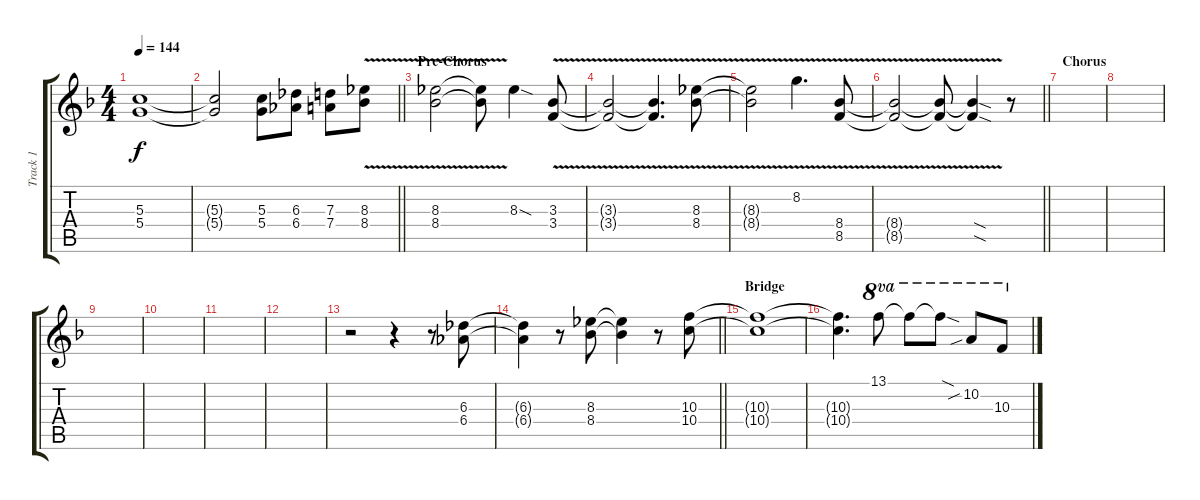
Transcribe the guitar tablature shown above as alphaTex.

\track ("Track 1" "Track 1") {instrument overdrivenguitar}
\staff {score tabs}
\tuning (E4 B3 G3 D3 A2 E2) {hide}
\ts (4 4)
\tempo 144
\clef g2
\ks f
(5.3{t} 5.4{t}).1{dy f} |
\barLineRight lightlight
(5.3{t} 5.4{t}).2 (5.3 5.4).8 (6.3 6.4).8 (7.3 7.4).8 (8.3{v} 8.4{v}).8 |
\section ("" "Pre-Chorus")
(8.3{v} 8.4{v}).2 (8.3{t} 8.4{t}).8 8.3{sod}.4 (3.3{v} 3.4{v}).8 |
(3.3{v t} 3.4{v t}).2 (3.3{v t} 3.4{v t}).4{d} (8.3{v} 8.4{v}).8 |
(8.3{v t} 8.4{v t}).2 8.2{v}.4{d} (8.4{v} 8.5{v}).8 |
\barLineRight lightlight
(8.4{v t} 8.5{v t}).2 (8.4{v t} 8.5{v t}).8 (8.4{sod t} 8.5{sod t}).4 r.8 |
\section ("" "Chorus")
|
|
|
|
|
|
r.2 r.4 r.8 (6.3 6.4).8 |
\barLineRight lightlight
(6.3{t} 6.4{t}).4 r.8 (8.3 8.4).8 (8.3{t} 8.4{t}).4 r.8 (10.3 10.4).8 |
\section ("" "Bridge")
(10.3{t} 10.4{t}).1 |
(10.3{t} 10.4{t}).4{d} 13.1.8{ot 8va} 13.1{t}.8{ot 8va} 13.1{sod t}.8{ot 8va} 10.2{sib}.8{ot 8va} 10.3.8{ot 8va}
